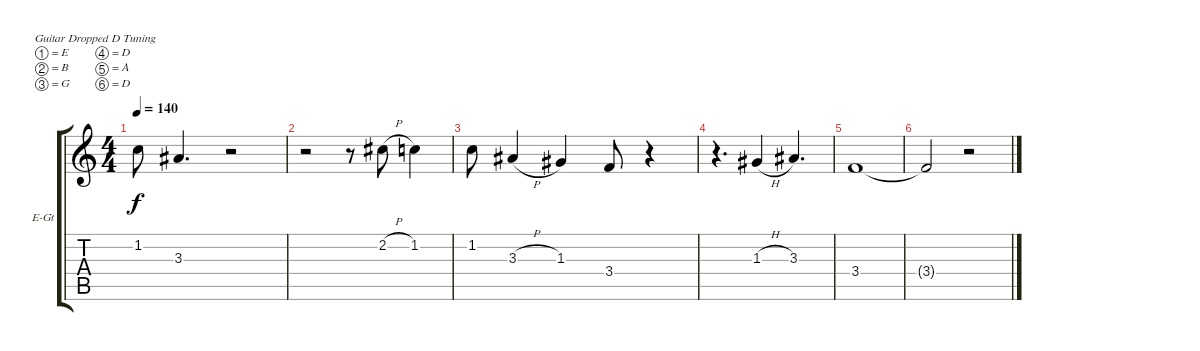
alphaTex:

\bracketExtendMode groupsimilarinstruments
\firstSystemTrackNameOrientation horizontal
\otherSystemsTrackNameOrientation horizontal
\track ("Vocals Guitar Solo" "E-Gt") {instrument distortionguitar}
\staff {score tabs}
\tuning (E4 B3 G3 D3 A2 D2)
\ts (4 4)
\tempo 140
\clef g2
\scale
0.333333
\ks c
1.2{t}.8{dy f} 3.3.4{d} r.2 |
\scale
0.333333 r.2 r.8 2.2{h}.8 1.2.4 |
\scale
0.333333 1.2.8 3.3{h}.4 1.3.4 3.4.8 r.4 |
\scale
0.333333 r.4{d} 1.3{h}.4 3.3.4{d} |
\scale
0.333333 3.4.1 |
3.4{t}.2 r.2
